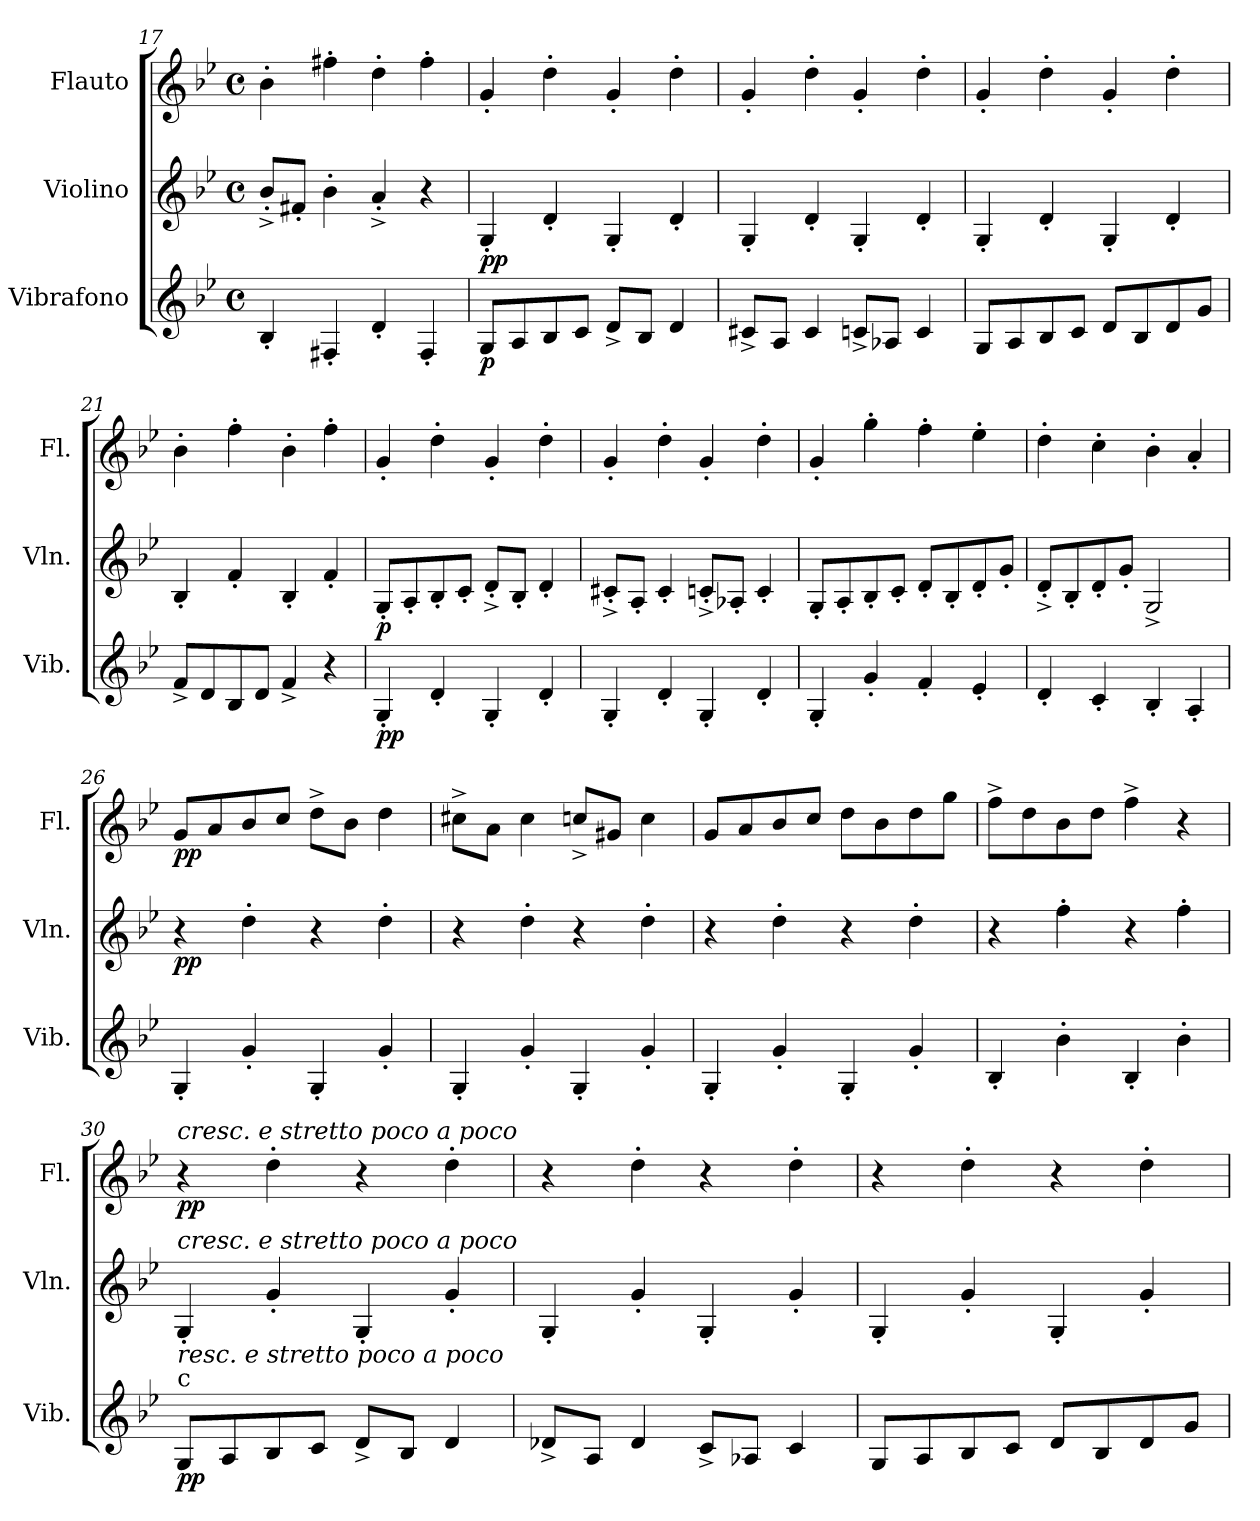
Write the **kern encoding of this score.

**kern	**dynam	**kern	**dynam	**kern	**dynam
*part3	*part3	*part2	*part2	*part1	*part1
*staff3	*staff3	*staff2	*staff2	*staff1	*staff1
*I"Vibrafono	*	*I"Violino	*	*I"Flauto	*
*I'Vib.	*	*I'Vln.	*	*I'Fl.	*
*clefG2	*	*clefG2	*	*clefG2	*
*k[b-e-]	*	*k[b-e-]	*	*k[b-e-]	*
*M4/4	*	*M4/4	*	*M4/4	*
*met(c)	*	*met(c)	*	*met(c)	*
=17	=17	=17	=17	=17	=17
4B-'/	.	8b-^'/L	.	4b-'\	.
.	.	8f#X'/J	.	.	.
4F#X'/	.	4b-'\	.	4ff#X'\	.
4d'/	.	4a^'/	.	4dd'\	.
4F#'/	.	4r	.	4ff#'\	.
=18	=18	=18	=18	=18	=18
!	!LO:DY:b	!	!LO:DY:b	!	!
8G/L	p	4G'/	pp	4g'/	.
8A/	.	.	.	.	.
8B-/	.	4d'/	.	4dd'\	.
8c/J	.	.	.	.	.
8d^/L	.	4G'/	.	4g'/	.
8B-/J	.	.	.	.	.
4d/	.	4d'/	.	4dd'\	.
=19	=19	=19	=19	=19	=19
8c#X^/L	.	4G'/	.	4g'/	.
8A/J	.	.	.	.	.
4c#/	.	4d'/	.	4dd'\	.
8cn^/L	.	4G'/	.	4g'/	.
8A-X/J	.	.	.	.	.
4c/	.	4d'/	.	4dd'\	.
!!LO:PB:g=z
=20	=20	=20	=20	=20	=20
8G/L	.	4G'/	.	4g'/	.
8A/	.	.	.	.	.
8B-/	.	4d'/	.	4dd'\	.
8c/J	.	.	.	.	.
8d/L	.	4G'/	.	4g'/	.
8B-/	.	.	.	.	.
8d/	.	4d'/	.	4dd'\	.
8g/J	.	.	.	.	.
=21	=21	=21	=21	=21	=21
8f^/L	.	4B-'/	.	4b-'\	.
8d/	.	.	.	.	.
8B-/	.	4f'/	.	4ff'\	.
8d/J	.	.	.	.	.
4f^/	.	4B-'/	.	4b-'\	.
4r	.	4f'/	.	4ff'\	.
=22	=22	=22	=22	=22	=22
!	!LO:DY:b	!	!LO:DY:b	!	!
4G'/	pp	8G'/L	p	4g'/	.
.	.	8A'/	.	.	.
4d'/	.	8B-'/	.	4dd'\	.
.	.	8c'/J	.	.	.
4G'/	.	8d^'/L	.	4g'/	.
.	.	8B-'/J	.	.	.
4d'/	.	4d'/	.	4dd'\	.
=23	=23	=23	=23	=23	=23
4G'/	.	8c#X^'/L	.	4g'/	.
.	.	8A'/J	.	.	.
4d'/	.	4c#'/	.	4dd'\	.
4G'/	.	8cn^'/L	.	4g'/	.
.	.	8A-X'/J	.	.	.
4d'/	.	4c'/	.	4dd'\	.
!!LO:LB:g=z
=24	=24	=24	=24	=24	=24
4G'/	.	8G'/L	.	4g'/	.
.	.	8A'/	.	.	.
4g'/	.	8B-'/	.	4gg'\	.
.	.	8c'/J	.	.	.
4f'/	.	8d'/L	.	4ff'\	.
.	.	8B-'/	.	.	.
4e-'/	.	8d'/	.	4ee-'\	.
.	.	8g'/J	.	.	.
=25	=25	=25	=25	=25	=25
4d'/	.	8d^'/L	.	4dd'\	.
.	.	8B-'/	.	.	.
4c'/	.	8d'/	.	4cc'\	.
.	.	8g'/J	.	.	.
4B-'/	.	2G^/	.	4b-'\	.
4A'/	.	.	.	4a'/	.
=26	=26	=26	=26	=26	=26
!	!	!	!LO:DY:b	!	!LO:DY:b
!	!	!	!	!	!LO:DY:n=1:b
4G'/	.	4r	pp	8g/L	p p
.	.	.	.	8a/	.
4g'/	.	4dd'\	.	8b-/	.
.	.	.	.	8cc/J	.
4G'/	.	4r	.	8dd^\L	.
.	.	.	.	8b-\J	.
4g'/	.	4dd'\	.	4dd\	.
=27	=27	=27	=27	=27	=27
4G'/	.	4r	.	8cc#X^\L	.
.	.	.	.	8a\J	.
4g'/	.	4dd'\	.	4cc#\	.
4G'/	.	4r	.	8ccn^/L	.
.	.	.	.	8g#X/J	.
4g'/	.	4dd'\	.	4cc\	.
=28	=28	=28	=28	=28	=28
4G'/	.	4r	.	8g/L	.
.	.	.	.	8a/	.
4g'/	.	4dd'\	.	8b-/	.
.	.	.	.	8cc/J	.
4G'/	.	4r	.	8dd\L	.
.	.	.	.	8b-\	.
4g'/	.	4dd'\	.	8dd\	.
.	.	.	.	8gg\J	.
!!LO:LB:g=z
=29	=29	=29	=29	=29	=29
4B-'/	.	4r	.	8ff^\L	.
.	.	.	.	8dd\	.
4b-'\	.	4ff'\	.	8b-\	.
.	.	.	.	8dd\J	.
4B-'/	.	4r	.	4ff^\	.
4b-'\	.	4ff'\	.	4r	.
=30	=30	=30	=30	=30	=30
!	!	!	!	!LO:TX:a:i:t=cresc. e stretto poco a poco	!
!	!	!LO:TX:a:i:t=cresc. e stretto poco a poco	!	!	!
!LO:TX:a:t=c	!	!	!	!	!
!LO:TX:a:i:t=resc. e stretto poco a poco	!	!	!	!	!
!	!LO:DY:b	!	!	!	!
!	!LO:DY:n=1:b	!	!	!	!LO:DY:b
8G/L	p p	4G'/	.	4r	pp
8A/	.	.	.	.	.
8B-/	.	4g'/	.	4dd'\	.
8c/J	.	.	.	.	.
8d^/L	.	4G'/	.	4r	.
8B-/J	.	.	.	.	.
4d/	.	4g'/	.	4dd'\	.
=31	=31	=31	=31	=31	=31
8d-X^/L	.	4G'/	.	4r	.
8A/J	.	.	.	.	.
4d-/	.	4g'/	.	4dd'\	.
8c^/L	.	4G'/	.	4r	.
8A-X/J	.	.	.	.	.
4c/	.	4g'/	.	4dd'\	.
=32	=32	=32	=32	=32	=32
8G/L	.	4G'/	.	4r	.
8A/	.	.	.	.	.
8B-/	.	4g'/	.	4dd'\	.
8c/J	.	.	.	.	.
8d/L	.	4G'/	.	4r	.
8B-/	.	.	.	.	.
8d/	.	4g'/	.	4dd'\	.
8g/J	.	.	.	.	.
=	=	=	=	=	=
*-	*-	*-	*-	*-	*-
